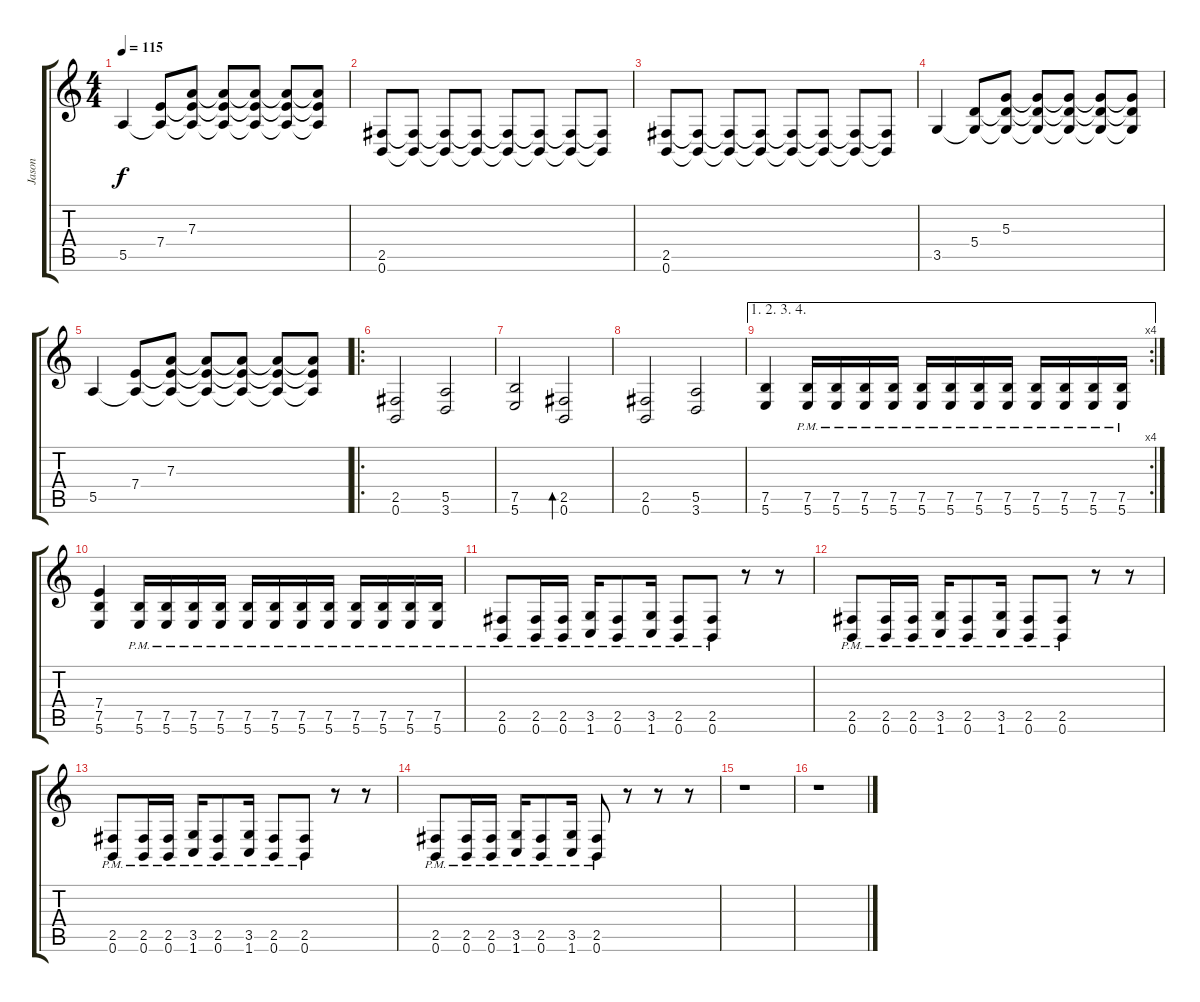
\track ("Jason" "Jason") {instrument distortionguitar}
\staff {score tabs}
\tuning (B3 Gb3 D3 A2 E2 B1) {hide}
\ts (4 4)
\tempo 115
\clef g2
\ks c
5.5.4{dy f} (7.4 5.5{t}).8 (7.3 7.4{t} 5.5{t}).8 (7.3{t} 7.4{t} 5.5{t}).8 (7.3{t} 7.4{t} 5.5{t}).8 (7.3{t} 7.4{t} 5.5{t}).8 (7.3{t} 7.4{t} 5.5{t}).8 |
(2.5 0.6).8 (2.5{t} 0.6{t}).8 (2.5{t} 0.6{t}).8 (2.5{t} 0.6{t}).8 (2.5{t} 0.6{t}).8 (2.5{t} 0.6{t}).8 (2.5{t} 0.6{t}).8 (2.5{t} 0.6{t}).8 |
(2.5 0.6).8 (2.5{t} 0.6{t}).8 (2.5{t} 0.6{t}).8 (2.5{t} 0.6{t}).8 (2.5{t} 0.6{t}).8 (2.5{t} 0.6{t}).8 (2.5{t} 0.6{t}).8 (2.5{t} 0.6{t}).8 |
3.5.4 (5.4 3.5{t}).8 (5.3 5.4{t} 3.5{t}).8 (5.3{t} 5.4{t} 3.5{t}).8 (5.3{t} 5.4{t} 3.5{t}).8 (5.3{t} 5.4{t} 3.5{t}).8 (5.3{t} 5.4{t} 3.5{t}).8 |
5.5.4 (7.4 5.5{t}).8 (7.3 7.4{t} 5.5{t}).8 (7.3{t} 7.4{t} 5.5{t}).8 (7.3{t} 7.4{t} 5.5{t}).8 (7.3{t} 7.4{t} 5.5{t}).8 (7.3{t} 7.4{t} 5.5{t}).8 |
\ro
(2.5 0.6).2 (5.5 3.6).2 |
(7.5 5.6).2 (2.5 0.6).2{bd 60} |
(2.5 0.6).2 (5.5 3.6).2 |
\ae (1 2 3 4)
\rc 4
(7.5 5.6).4 (7.5{pm} 5.6{pm}).16 (7.5{pm} 5.6{pm}).16 (7.5{pm} 5.6{pm}).16 (7.5{pm} 5.6{pm}).16 (7.5{pm} 5.6{pm}).16 (7.5{pm} 5.6{pm}).16 (7.5{pm} 5.6{pm}).16 (7.5{pm} 5.6{pm}).16 (7.5{pm} 5.6{pm}).16 (7.5{pm} 5.6{pm}).16 (7.5{pm} 5.6{pm}).16 (7.5{pm} 5.6{pm}).16 |
(7.4 7.5 5.6).4 (7.5{pm} 5.6{pm}).16 (7.5{pm} 5.6{pm}).16 (7.5{pm} 5.6{pm}).16 (7.5{pm} 5.6{pm}).16 (7.5{pm} 5.6{pm}).16 (7.5{pm} 5.6{pm}).16 (7.5{pm} 5.6{pm}).16 (7.5{pm} 5.6{pm}).16 (7.5{pm} 5.6{pm}).16 (7.5{pm} 5.6{pm}).16 (7.5{pm} 5.6{pm}).16 (7.5{pm} 5.6{pm}).16 |
(2.5{pm} 0.6{pm}).8 (2.5{pm} 0.6{pm}).16 (2.5{pm} 0.6{pm}).16 (3.5{pm} 1.6{pm}).16 (2.5{pm} 0.6{pm}).8 (3.5{pm} 1.6{pm}).16 (2.5{pm} 0.6{pm}).8 (2.5{pm} 0.6{pm}).8 r.8 r.8 |
(2.5{pm} 0.6{pm}).8 (2.5{pm} 0.6{pm}).16 (2.5{pm} 0.6{pm}).16 (3.5{pm} 1.6{pm}).16 (2.5{pm} 0.6{pm}).8 (3.5{pm} 1.6{pm}).16 (2.5{pm} 0.6{pm}).8 (2.5{pm} 0.6{pm}).8 r.8 r.8 |
(2.5{pm} 0.6{pm}).8 (2.5{pm} 0.6{pm}).16 (2.5{pm} 0.6{pm}).16 (3.5{pm} 1.6{pm}).16 (2.5{pm} 0.6{pm}).8 (3.5{pm} 1.6{pm}).16 (2.5{pm} 0.6{pm}).8 (2.5{pm} 0.6{pm}).8 r.8 r.8 |
(2.5{pm} 0.6{pm}).8 (2.5{pm} 0.6{pm}).16 (2.5{pm} 0.6{pm}).16 (3.5{pm} 1.6{pm}).16 (2.5{pm} 0.6{pm}).8 (3.5{pm} 1.6{pm}).16 (2.5{pm} 0.6{pm}).8 r.8 r.8 r.8 |
r.1 |
r.1
